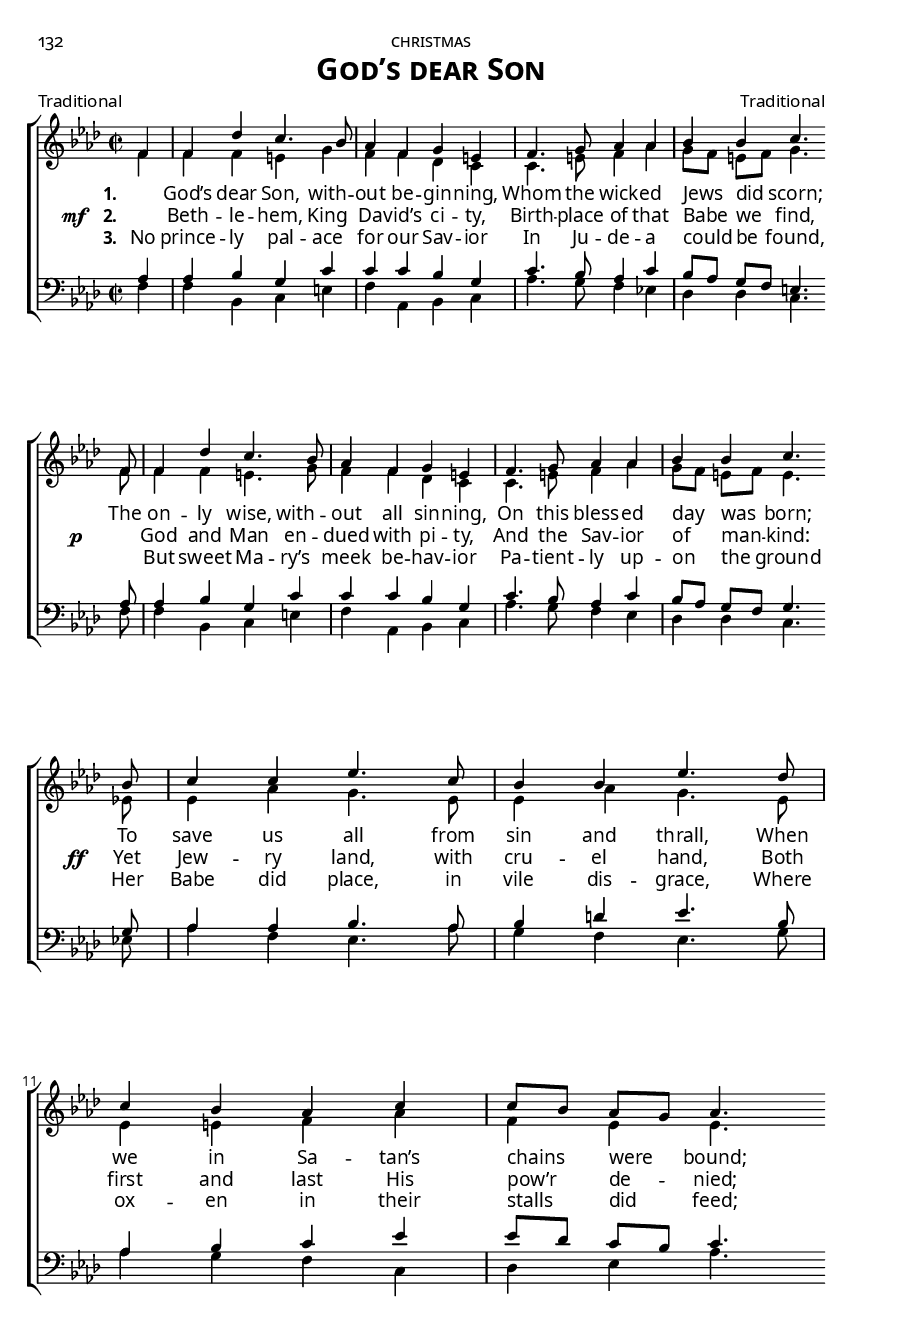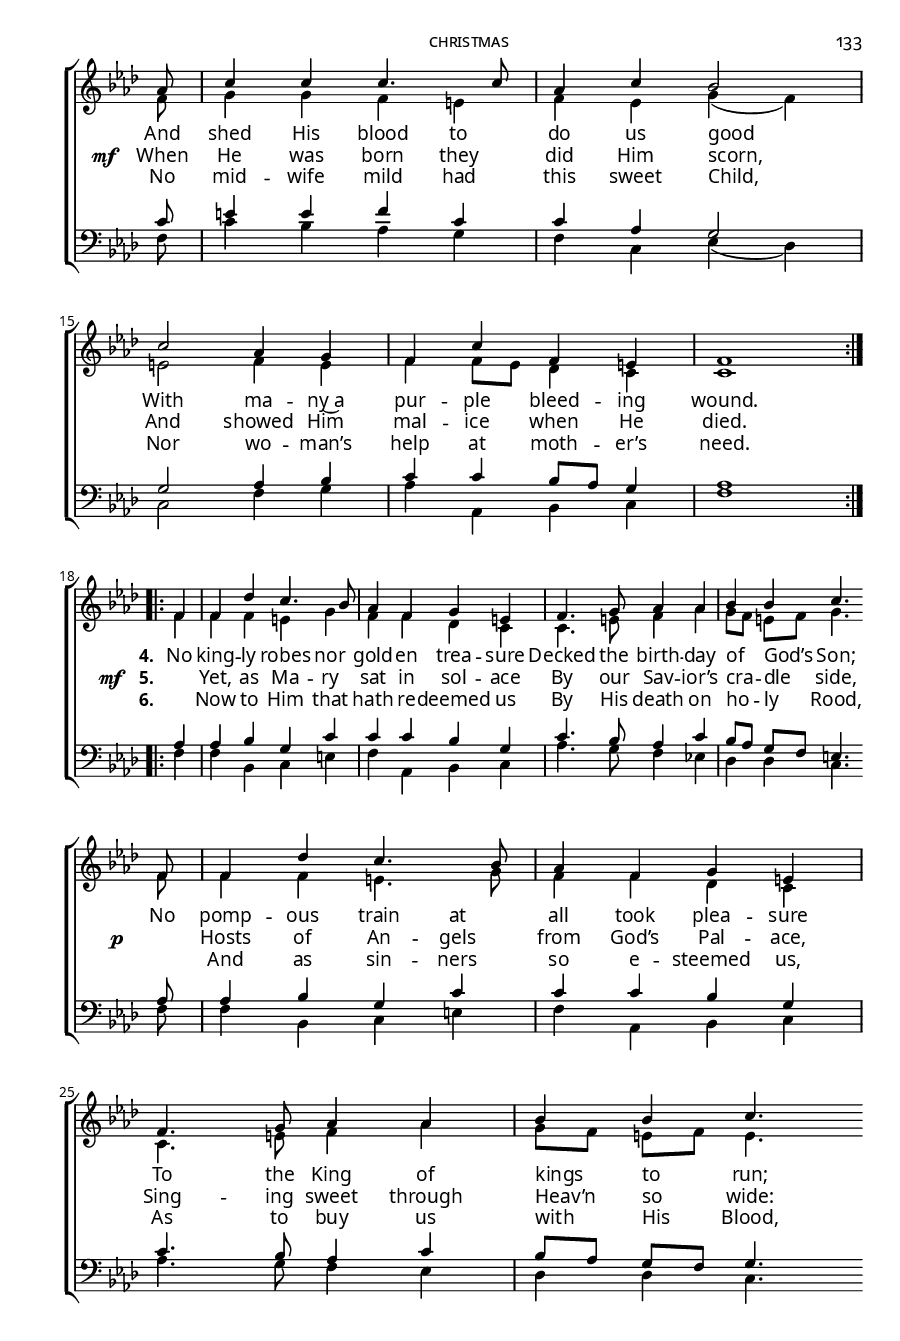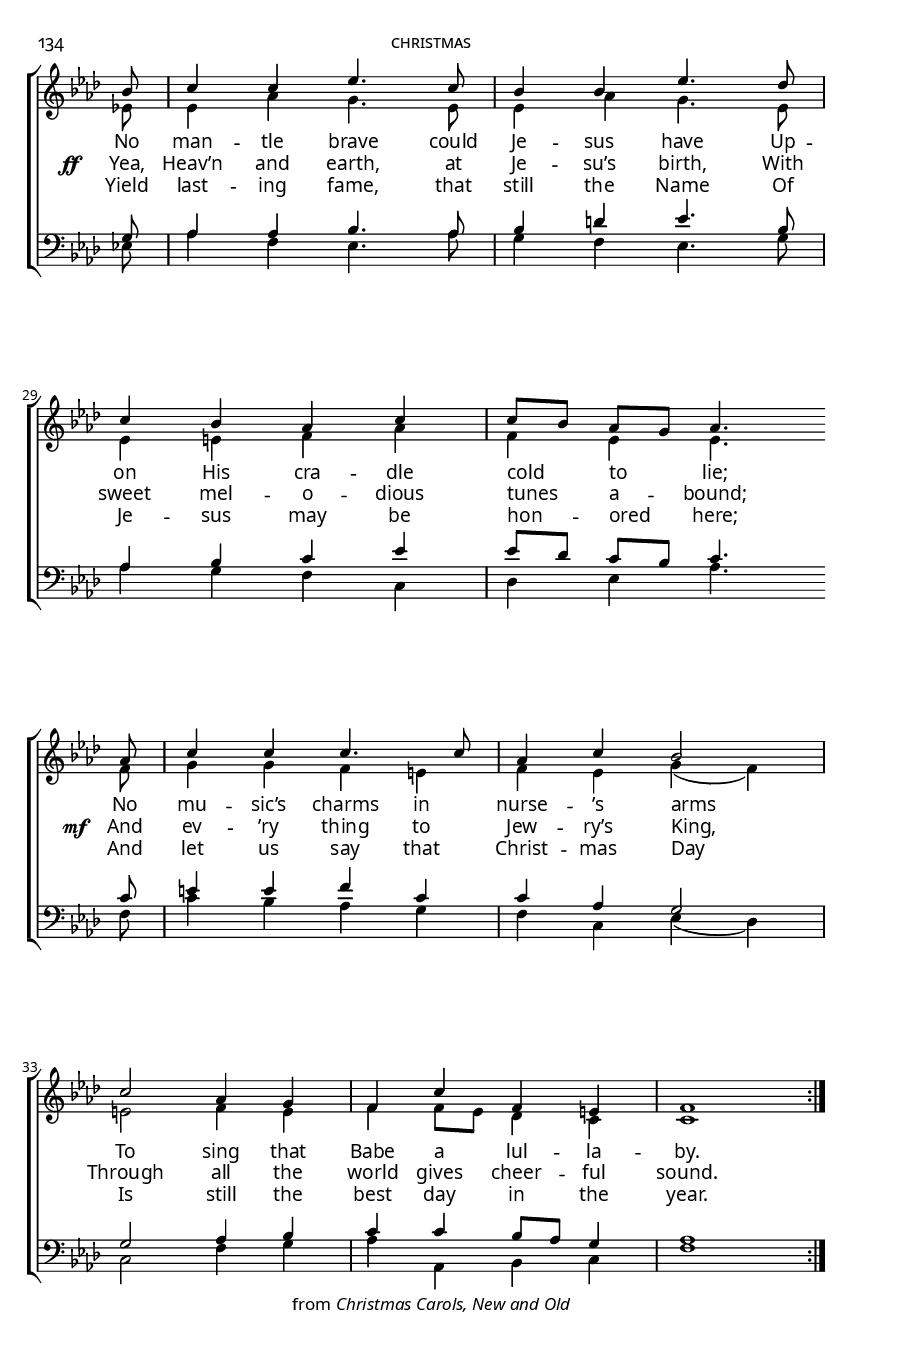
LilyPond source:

\version "2.14.2"
\include "util.ly"
\header {
  title = \markup{\override #'(font-name . "Garamond Premier Pro Semibold"){ \abs-fontsize #15 \smallCapsOldStyle"God’s dear Son"}}
  poet = \markup\oldStyleNum"Traditional"
  composer = \markup\oldStyleNum"Traditional"
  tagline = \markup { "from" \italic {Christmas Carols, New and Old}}
}
\paper {
  %print-all-headers = ##f
  paper-height = 9\in
  paper-width = 6\in
  indent = 0\in
  %system-system-spacing = #'((basic-distance . 10) (padding . 0))
  %system-system-spacing =
  %  #'((basic-distance . 0)
  %     (minimum-distance . 0)
  %     (padding . -0.35)
  %     (stretchability . 100))
  ragged-last-bottom = ##f
  ragged-bottom = ##f
  two-sided = ##t
  inner-margin = 0.5\in
  outer-margin = 0.25\in
  top-margin = 0.25\in
  bottom-margin = 0.25\in
  first-page-number = #132
  print-first-page-number = ##t
  headerLine = \markup{\override #'(font-name . "Garamond Premier Pro") \smallCapsOldStyle"christmas"}
  oddHeaderMarkup = \markup\fill-line{
     \override #'(font-name . "Garamond Premier Pro")\abs-fontsize #8.5
     \combine 
        \fill-line{"" \on-the-fly #print-page-number-check-first
        \oldStylePageNum""
        }
        \fill-line{\headerLine}
  }
  evenHeaderMarkup = \markup {
     \override #'(font-name . "Garamond Premier Pro")\abs-fontsize #8.5
     \combine
        \on-the-fly #print-page-number-check-first
        \oldStylePageNum""
        \fill-line{\headerLine}
  }
}
#(set-global-staff-size 15) \paper{ #(define fonts (make-pango-font-tree "GoudyOlSt BT" "Garamond Premier Pro" "Garamond Premier Pro" (/ 15 20))) }
global = {
  \key aes \major
  \time 2/2
  \autoBeamOff
  %\override DynamicLineSpanner #'staff-padding = #0.0
  %\override DynamicLineSpanner #'Y-extent = #'(0 . 0)
}

sopMusic = \relative c' {
  \repeat unfold 2 {
    \repeat volta 3 {
      \partial 4 f4 |
      f des' c4. bes8 |
      aes4 f g e |
      f4. g8 aes4 aes |
      bes bes c4. \bar""\break f,8 |
      
      f4 des' c4. bes8 |
      aes4 f g e |
      f4. g8 aes4 aes |
      bes bes c4. \bar""\break bes8 |
      
      c4 c ees4. c8 |
      bes4 bes ees4. des8 |
      c4 bes aes c |
      c8[ bes] aes[ g] aes4. \bar""\break aes8 |
      
      c4 c c4. c8 |
      aes4 c bes2 |
      c aes4 g |
      f c' f, e |
      f1 \break
    }
  }
}
sopWords = \lyricmode {
  
}

altoMusic = \relative c' {
  \repeat unfold 2{
    f4 |
    f f e g |
    f f des c |
    c4. e8 f4 aes |
    g8[ f] e[ f] g4. f8 |
    
    f4 f e4. g8 |
    f4 f des c |
    c4. e8 f4 aes |
    g8[ f] e[ f] e4. ees8 |
    
    ees4 aes g4. ees8 |
    ees4 aes g4. ees8 |
    ees4 e f aes |
    f ees ees4. f8 |
    
    g4 g f e |
    f ees g( f) |
    e2 f4 e |
    f f8[ ees] des4 c |
    c1
  }
}
altoWords = \lyricmode {
  \dropLyricsV
  \set stanza = #"1. "
  \skip1 God’s dear Son, with -- out be -- gin -- ning,
  Whom the wick -- ed Jews did scorn;
  The on -- ly wise, with -- out all sin -- ning,
  On this bless -- ed day was born;
  To save us all from sin and thrall,
  When we in Sa -- tan’s chains were bound;
  \set associatedVoice = "basses"
  And shed His blood to do us good
  With ma -- ny~a pur -- ple bleed -- ing wound.
  
  \unset associatedVoice
    \set stanza = #"4. "
  No king -- ly robes nor gold -- en trea -- sure
  Decked the birth -- day of God’s Son;
  No pomp -- ous train at all took plea -- sure
  To the King of kings to run;
  No man -- tle brave could Je -- sus have
  Up -- on His cra -- dle cold to lie;
  \set associatedVoice = "basses"
  No mu -- sic’s charms in nurse -- ’s arms
  To sing that Babe a lul -- la -- by.

}
altoWordsII = {
  \dropLyricsV
  \set stanza = \markup{\dynamic"mf  " "2. "}
  \lyricmode {
  %\markup\italic
    \skip1 Beth -- le -- hem, King Da -- vid’s ci -- ty,
    Birth -- place of that Babe we find,
  }
  \set stanza = \markup\dynamic"p   "
  \lyricmode {
    \skip1 God and Man en -- dued with pi -- ty,
    And the Sav -- ior of man -- kind:
  }
  \set stanza = \markup\dynamic"ff   "
  \lyricmode {
    Yet Jew -- ry land, with cru -- el hand,
    Both first and last His pow’r de -- nied;
  }
  \set stanza = \markup\dynamic"mf  "
  \lyricmode {
    \set associatedVoice = "basses"
    When He was born they did Him scorn,
    And showed Him mal -- ice when He died.
  }
    
  \unset associatedVoice
  \set stanza = \markup{\dynamic"mf  " "5. "}
  \lyricmode{
    "" Yet, as Ma -- ry sat in sol -- ace
    By our Sav -- ior’s cra -- dle side,
  }
  \set stanza = \markup\dynamic"p   "
  \lyricmode {
    \skip1 Hosts of An -- gels from God’s Pal -- ace,
    Sing -- ing sweet through Heav’n so wide:
  }
  \set stanza = \markup\dynamic"ff   "
  \lyricmode {
    Yea, Heav’n and earth, at Je -- su’s birth,
    With sweet mel -- o -- dious tunes a -- bound;
  }
  \set stanza = \markup\dynamic"mf  "
  \lyricmode {
    \set associatedVoice = "basses"
    And ev -- ’ry thing to Jew -- ry’s King,
    Through all the world gives cheer -- ful sound.
  }
}
altoWordsIII = \lyricmode {
  \dropLyricsV
  \set stanza = #"3. "
  No prince -- ly pal -- ace for our Sav -- ior
  In Ju -- de -- a could be found,
  \skip1 But sweet Ma -- ry’s meek be -- hav -- ior
  Pa -- tient -- ly up -- on the ground
  Her Babe did place, in vile dis -- grace,
  Where ox -- en in their stalls did feed;
  \set associatedVoice = "basses"
  No mid -- wife mild had this sweet Child,
  Nor wo -- man’s help at moth -- er’s need.
  
  \unset associatedVoice
  \set stanza = #"6. "
  \skip1 Now to Him that hath re -- deemed us
  By His death on ho -- ly Rood,
  \skip1 And as sin -- ners so e -- steemed us,
  As to buy us with His Blood,
  Yield last -- ing fame, that still the Name
  Of Je -- sus may be hon -- ored here;
  \set associatedVoice = "basses"
  And let us say that Christ -- mas Day
  Is still the best day in the year.
}
altoWordsIV = \lyricmode {
}
altoWordsV = \lyricmode {
}
altoWordsVI = \lyricmode {
}
tenorMusic = \relative c' {
  \repeat unfold 2 {
    aes4 |
    aes bes g c |
    c c bes g |
    c4. bes8 aes4 c |
    bes8[ aes] g[ f] e4. aes8 |
    
    aes4 bes g c |
    c c bes g |
    c4. bes8 aes4 c |
    bes8[ aes] g[ f] g4. g8 |
    
    aes4 aes bes4. aes8 |
    bes4 d ees4. bes8 |
    aes4 bes c ees |
    ees8[ des] c[ bes] c4. c8 |
    
    e4 e f c |
    c aes g2 |
    g aes4 bes |
    c c bes8[ aes] g4 |
    aes1
  }
}
tenorWords = \lyricmode {

}

bassMusic = \relative c {
  \repeat unfold 2 {
    f4 |
    f bes, c e |
    f aes, bes c |
    aes'4. g8 f4 ees! |
    des des c4. f8 |
    
    f4 bes, c e |
    f aes, bes c |
    aes'4. g8 f4 ees |
    des des c4. ees!8 |
    
    aes4 f ees4. aes8 |
    g4 f ees4. g8 |
    aes4 g f c |
    des ees aes4. f8 |
    
    c'4 bes aes g |
    f c ees( des) |
    c2 f4 g |
    aes aes, bes c |
    f1
  }
}
bassWords = \lyricmode {

}

pianoRH = \relative c' {
  
}
pianoLH = \relative c' {
  
}

\score {
  <<
   \new ChoirStaff <<
%    \new Lyrics = sopranos \with { \override VerticalAxisGroup #'nonstaff-relatedstaff-spacing = #'((basic-distance . 1)) }
    \new Staff = women <<
      \new Voice = "sopranos" { \voiceOne << \global \sopMusic >> }
      \new Voice = "altos" { \voiceTwo << \global \altoMusic >> }
    >>
   \new Staff = men <<
      \clef bass
      \new Voice = "tenors" { \voiceOne << \global \tenorMusic >> }
      \new Voice = "basses" { \voiceTwo << \global \bassMusic >> }
    >>
    \new Lyrics \with { alignAboveContext = #"women" \override VerticalAxisGroup #'nonstaff-relatedstaff-spacing = #'((basic-distance . 1))} \lyricsto "sopranos" \sopWords
     \new Lyrics = "altosVI"  \with { alignBelowContext = #"women" \override VerticalAxisGroup #'nonstaff-relatedstaff-spacing = #'((basic-distance . 1))} \lyricsto "tenors" \altoWordsVI
    \new Lyrics = "altosV"  \with { alignBelowContext = #"women" \override VerticalAxisGroup #'nonstaff-relatedstaff-spacing = #'((basic-distance . 1))} \lyricsto "tenors" \altoWordsV
    \new Lyrics = "altosIV"  \with { alignBelowContext = #"women" \override VerticalAxisGroup #'nonstaff-relatedstaff-spacing = #'((basic-distance . 1))} \lyricsto "tenors" \altoWordsIV
    \new Lyrics = "altosIII"  \with { alignBelowContext = #"women" \override VerticalAxisGroup #'nonstaff-relatedstaff-spacing = #'((basic-distance . 1))} \lyricsto "tenors" \altoWordsIII
    \new Lyrics = "altosII"  \with { alignBelowContext = #"women" \override VerticalAxisGroup #'nonstaff-relatedstaff-spacing = #'((basic-distance . 1))} \lyricsto "tenors" \altoWordsII
    \new Lyrics = "altos"  \with { alignBelowContext = #"women" \override VerticalAxisGroup #'nonstaff-relatedstaff-spacing = #'((basic-distance . 1))} \lyricsto "tenors" \altoWords
    \new Lyrics \with { alignAboveContext = #"men" \override VerticalAxisGroup #'nonstaff-relatedstaff-spacing = #'((basic-distance . 1)) } \lyricsto "tenors" \tenorWords
    \new Lyrics \with { alignBelowContext = #"men" \override VerticalAxisGroup #'nonstaff-relatedstaff-spacing = #'((basic-distance . 1)) } \lyricsto "basses" \bassWords
  >>
%    \new PianoStaff << \new Staff { \new Voice { \pianoRH } } \new Staff { \clef "bass" \pianoLH } >>
  >>
  \layout {
    \context {
      \Score
      %\override SpacingSpanner #'base-shortest-duration = #(ly:make-moment 1 8)
      %\override SpacingSpanner #'common-shortest-duration = #(ly:make-moment 1 4)
    }
    \context {
      % Remove all empty staves
      % \Staff \RemoveEmptyStaves \override VerticalAxisGroup #'remove-first = ##t
    }
  }
  \midi {
    \tempo 4 = 90
    \set Staff.midiInstrument = "flute"
  
    \context {
      \Voice
      \remove "Dynamic_performer"
    }
  }
}
